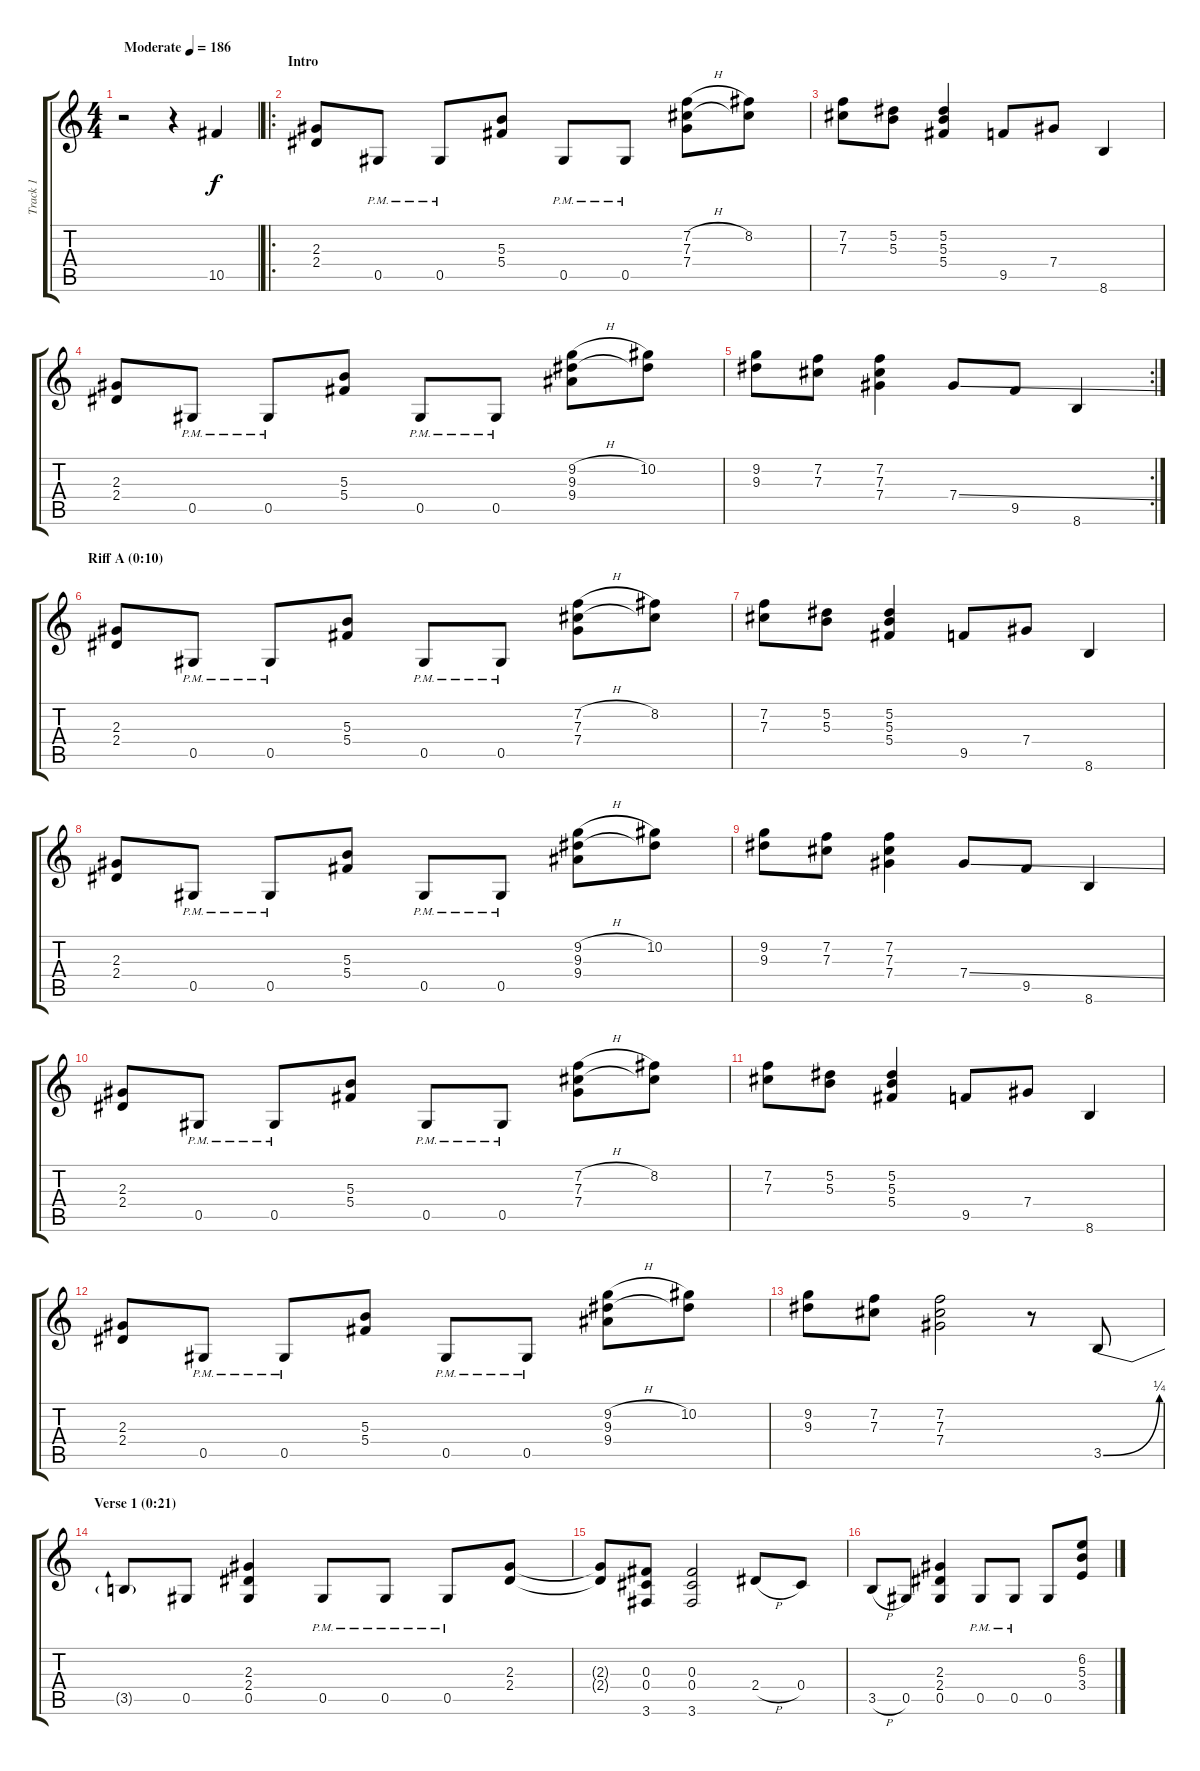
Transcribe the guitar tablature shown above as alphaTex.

\track ("Track 1" "Track 1") {instrument distortionguitar}
\staff {score tabs}
\tuning (Eb4 Bb3 Gb3 Db3 Ab2 Eb2) {hide}
\ts (4 4)
\tempo (186 "Moderate")
\clef g2
\ks c
r.2{dy f instrument distortionguitar} r.4 10.5.4 |
\ro
\section ("" "Intro")
(2.3 2.4).8 0.5{pm}.8 0.5{pm}.8 (5.3 5.4).8 0.5{pm}.8 0.5{pm}.8 (7.2{h} 7.3 7.4).8 (8.2 7.3{t}).8 |
(7.2 7.3).8 (5.2 5.3).8 (5.2 5.3 5.4).4 9.5.8 7.4.8 8.6.4 |
(2.3 2.4).8 0.5{pm}.8 0.5{pm}.8 (5.3 5.4).8 0.5{pm}.8 0.5{pm}.8 (9.2{h} 9.3 9.4).8 (10.2 9.3{t}).8 |
\rc 2
(9.2 9.3).8 (7.2 7.3).8 (7.2 7.3 7.4).4 7.4{ss}.8 9.5.8 8.6.4 |
\section ("" "Riff A (0:10)")
(2.3 2.4).8 0.5{pm}.8 0.5{pm}.8 (5.3 5.4).8 0.5{pm}.8 0.5{pm}.8 (7.2{h} 7.3 7.4).8 (8.2 7.3{t}).8 |
(7.2 7.3).8 (5.2 5.3).8 (5.2 5.3 5.4).4 9.5.8 7.4.8 8.6.4 |
(2.3 2.4).8 0.5{pm}.8 0.5{pm}.8 (5.3 5.4).8 0.5{pm}.8 0.5{pm}.8 (9.2{h} 9.3 9.4).8 (10.2 9.3{t}).8 |
(9.2 9.3).8 (7.2 7.3).8 (7.2 7.3 7.4).4 7.4{ss}.8 9.5.8 8.6.4 |
(2.3 2.4).8 0.5{pm}.8 0.5{pm}.8 (5.3 5.4).8 0.5{pm}.8 0.5{pm}.8 (7.2{h} 7.3 7.4).8 (8.2 7.3{t}).8 |
(7.2 7.3).8 (5.2 5.3).8 (5.2 5.3 5.4).4 9.5.8 7.4.8 8.6.4 |
(2.3 2.4).8 0.5{pm}.8 0.5{pm}.8 (5.3 5.4).8 0.5{pm}.8 0.5{pm}.8 (9.2{h} 9.3 9.4).8 (10.2 9.3{t}).8 |
(9.2 9.3).8 (7.2 7.3).8 (7.2 7.3 7.4).2 r.8 3.5{be (bend 0 0 60 1)}.8 |
\section ("" "Verse 1 (0:21)")
3.5{t}.8 0.5.8 (2.3 2.4 0.5).4 0.5{pm}.8 0.5{pm}.8 0.5{pm}.8 (2.3 2.4).8 |
(2.3{t} 2.4{t}).8 (0.3 0.4 3.6).8 (0.3 0.4 3.6).2 2.4{h}.8 0.4.8 |
3.5{h}.8 0.5.8 (2.3 2.4 0.5).4 0.5{pm}.8 0.5{pm}.8 0.5.8 (6.2 5.3 3.4).8
